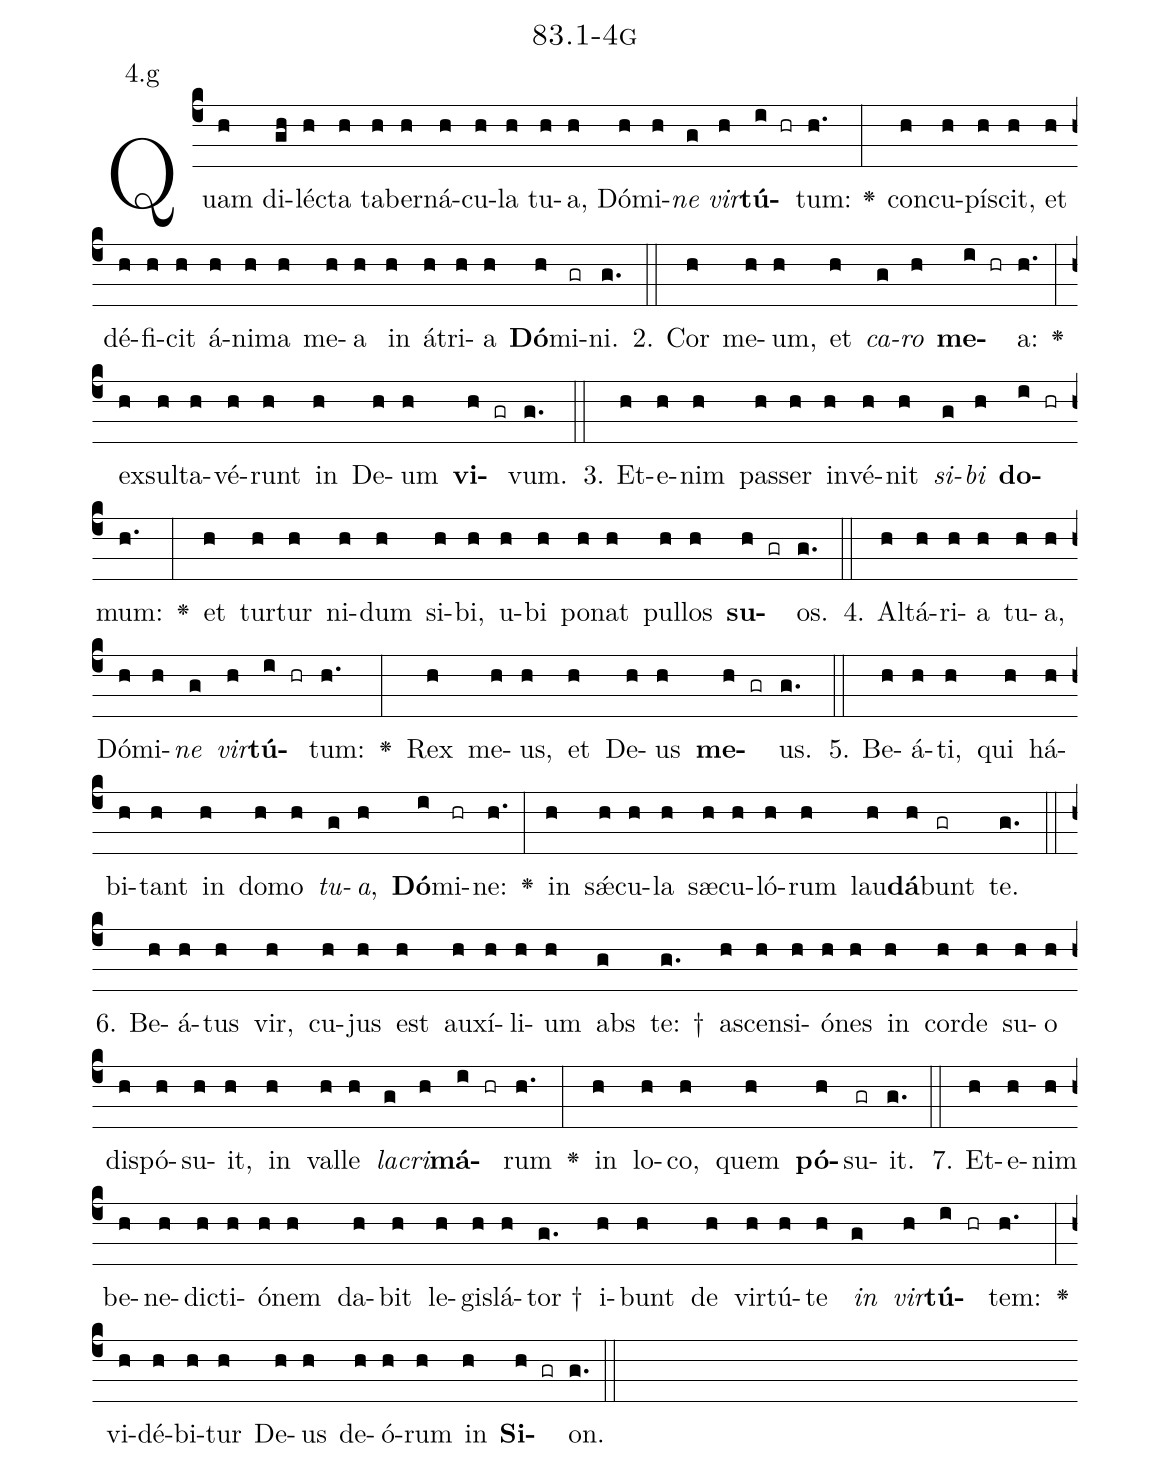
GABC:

name: 83.1-4g;
annotation: 4.g;
%%
(c4)Quam(h) di(gh)léc(h)ta(h) ta(h)ber(h)ná(h)cu(h)la(h) tu(h)a,(h) Dó(h)mi(h)<i>ne</i>(g) <i>vir</i>(h)<b>tú</b>(i hr)tum:(h.) <v>\greheightstar</v>(:) con(h)cu(h)pí(h)scit,(h) et(h) dé(h)fi(h)cit(h) á(h)ni(h)ma(h) me(h)a(h) in(h) á(h)tri(h)a(h) <b>Dó</b>(h)mi(gr)ni.(g.) (::)
2. Cor(h) me(h)um,(h) et(h) <i>ca</i>(g)<i>ro</i>(h) <b>me</b>(i hr)a:(h.) <v>\greheightstar</v>(:) ex(h)sul(h)ta(h)vé(h)runt(h) in(h) De(h)um(h) <b>vi</b>(h gr)vum.(g.) (::)
3. Et(h)e(h)nim(h) pas(h)ser(h) in(h)vé(h)nit(h) <i>si</i>(g)<i>bi</i>(h) <b>do</b>(i hr)mum:(h.) <v>\greheightstar</v>(:) et(h) tur(h)tur(h) ni(h)dum(h) si(h)bi,(h) u(h)bi(h) po(h)nat(h) pul(h)los(h) <b>su</b>(h gr)os.(g.) (::)
4. Al(h)tá(h)ri(h)a(h) tu(h)a,(h) Dó(h)mi(h)<i>ne</i>(g) <i>vir</i>(h)<b>tú</b>(i hr)tum:(h.) <v>\greheightstar</v>(:) Rex(h) me(h)us,(h) et(h) De(h)us(h) <b>me</b>(h gr)us.(g.) (::)
5. Be(h)á(h)ti,(h) qui(h) há(h)bi(h)tant(h) in(h) do(h)mo(h) <i>tu</i>(g)<i>a</i>,(h) <b>Dó</b>(i)mi(hr)ne:(h.) <v>\greheightstar</v>(:) in(h) sǽ(h)cu(h)la(h) sæ(h)cu(h)ló(h)rum(h) lau(h)<b>dá</b>(h)bunt(gr) te.(g.) (::)
6. Be(h)á(h)tus(h) vir,(h) cu(h)jus(h) est(h) au(h)xí(h)li(h)um(h) abs(g) te: †(g.) a(h)scen(h)si(h)ó(h)nes(h) in(h) cor(h)de(h) su(h)o(h) dis(h)pó(h)su(h)it,(h) in(h) val(h)le(h) <i>la</i>(g)<i>cri</i>(h)<b>má</b>(i hr)rum(h.) <v>\greheightstar</v>(:) in(h) lo(h)co,(h) quem(h) <b>pó</b>(h)su(gr)it.(g.) (::)
7. Et(h)e(h)nim(h) be(h)ne(h)dic(h)ti(h)ó(h)nem(h) da(h)bit(h) le(h)gis(h)lá(h)tor †(g.) i(h)bunt(h) de(h) vir(h)tú(h)te(h) <i>in</i>(g) <i>vir</i>(h)<b>tú</b>(i hr)tem:(h.) <v>\greheightstar</v>(:) vi(h)dé(h)bi(h)tur(h) De(h)us(h) de(h)ó(h)rum(h) in(h) <b>Si</b>(h gr)on.(g.) (::)
